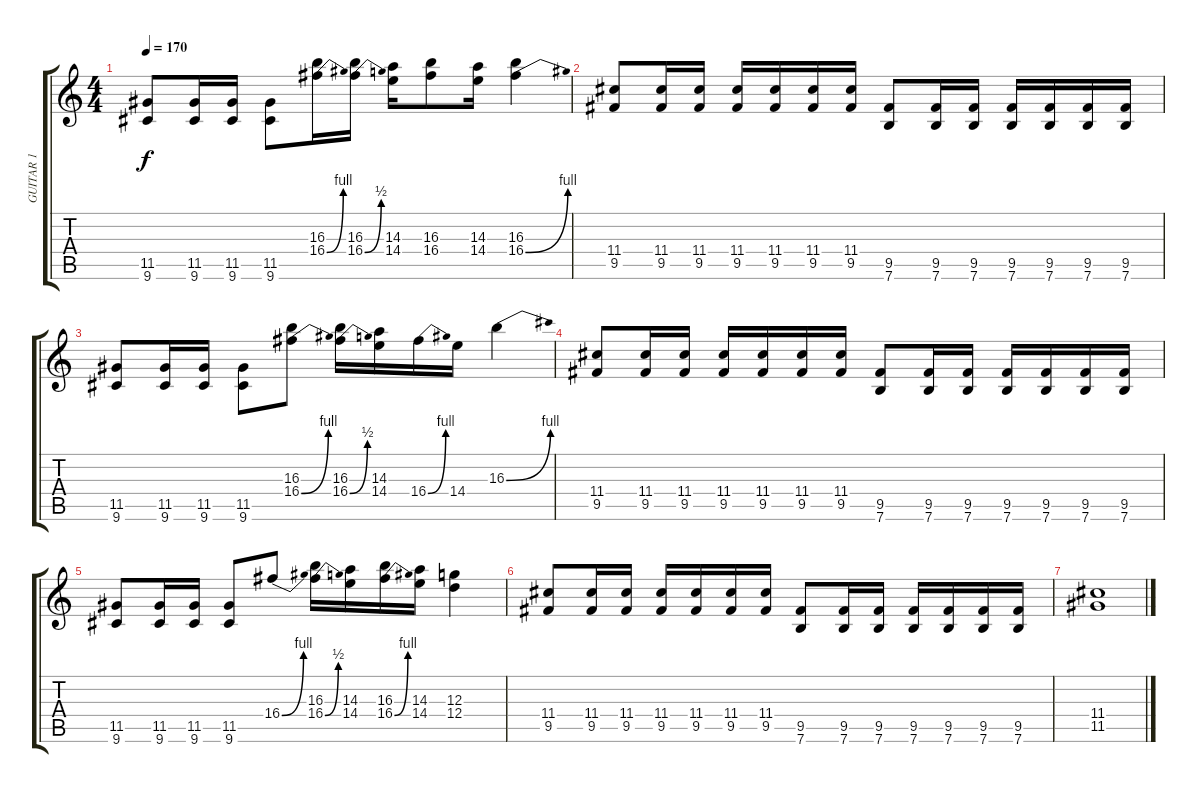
\track ("GUITAR 1" "GUITAR 1") {instrument distortionguitar}
\staff {score tabs}
\tuning (E4 B3 G3 D3 A2 E2) {hide}
\ts (4 4)
\tempo 170
\clef g2
\ks c
(11.5 9.6).8{dy f} (11.5 9.6).16 (11.5 9.6).16 (11.5 9.6).8 (16.3 16.4{be (bend 0 0 60 4)}).16 (16.3 16.4{be (bend 0 0 60 2)}).16 (14.3 14.4).16 (16.3 16.4).8 (14.3 14.4).16 (16.3 16.4{be (bend 0 0 60 4)}).4 |
(11.4 9.5).8 (11.4 9.5).16 (11.4 9.5).16 (11.4 9.5).16 (11.4 9.5).16 (11.4 9.5).16 (11.4 9.5).16 (9.5 7.6).8 (9.5 7.6).16 (9.5 7.6).16 (9.5 7.6).16 (9.5 7.6).16 (9.5 7.6).16 (9.5 7.6).16 |
(11.5 9.6).8 (11.5 9.6).16 (11.5 9.6).16 (11.5 9.6).8 (16.3 16.4{be (bend 0 0 60 4)}).8 (16.3 16.4{be (bend 0 0 60 2)}).16 (14.3 14.4).16 16.4{be (bend 0 0 60 4)}.16 14.4.16 16.3{be (bend 0 0 60 4)}.4 |
(11.4 9.5).8 (11.4 9.5).16 (11.4 9.5).16 (11.4 9.5).16 (11.4 9.5).16 (11.4 9.5).16 (11.4 9.5).16 (9.5 7.6).8 (9.5 7.6).16 (9.5 7.6).16 (9.5 7.6).16 (9.5 7.6).16 (9.5 7.6).16 (9.5 7.6).16 |
(11.5 9.6).8 (11.5 9.6).16 (11.5 9.6).16 (11.5 9.6).8 16.4{be (bend 0 0 60 4)}.8 (16.3 16.4{be (bend 0 0 60 2)}).16 (14.3 14.4).16 (16.3 16.4{be (bend 0 0 60 4)}).16 (14.3 14.4).16 (12.3 12.4).4 |
(11.4 9.5).8 (11.4 9.5).16 (11.4 9.5).16 (11.4 9.5).16 (11.4 9.5).16 (11.4 9.5).16 (11.4 9.5).16 (9.5 7.6).8 (9.5 7.6).16 (9.5 7.6).16 (9.5 7.6).16 (9.5 7.6).16 (9.5 7.6).16 (9.5 7.6).16 |
(11.4 11.5).1
